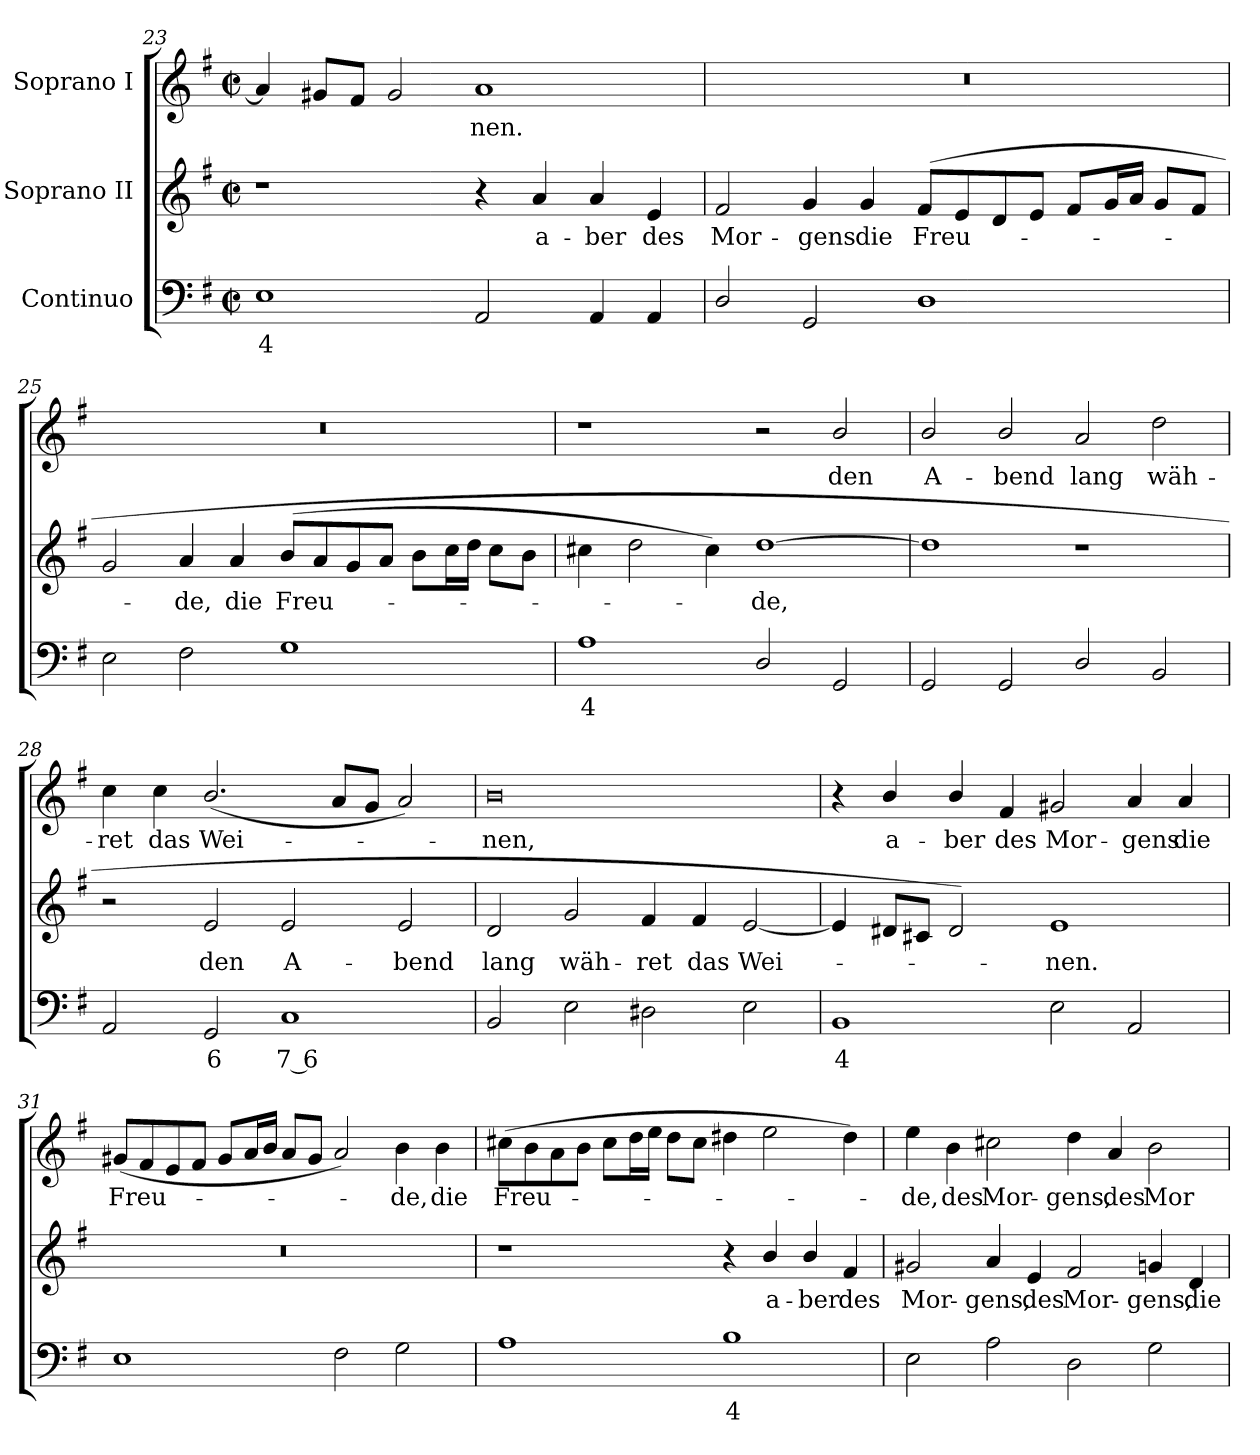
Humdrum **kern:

**kern	**text	**kern	**text	**kern	**text
*part3	*part3	*part2	*part2	*part1	*part1
*staff3	*staff3	*staff2	*staff2	*staff1	*staff1
*I"Continuo	*	*I"Soprano II	*	*I"Soprano I	*
*clefF4	*	*clefG2	*	*clefG2	*
*k[f#]	*	*k[f#]	*	*k[f#]	*
*G:	*	*G:	*	*G:	*
*M4/2	*	*M4/2	*	*M4/2	*
*met(c|)	*	*met(c|)	*	*met(c|)	*
=23	=23	=23	=23	=23	=23
!	!LO:LY:b	!	!	!	!
1E	4	1r	.	4a]	.
.	.	.	.	8g#XL	.
.	.	.	.	8f#J	.
.	.	.	.	2g#	.
!	!	!	!	!	!LO:LY:b
2AA	.	4r	.	1a	nen.
!	!	!	!LO:LY:b	!	!
.	.	4a	a-	.	.
!	!	!	!LO:LY:b	!	!
4AA	.	4a	-ber	.	.
!	!	!	!LO:LY:b	!	!
4AA	.	4e	des	.	.
=24	=24	=24	=24	=24	=24
!	!	!	!LO:LY:b	!	!
2D/	.	2f#	Mor-	0r	.
!	!	!	!LO:LY:b	!	!
2GG	.	4g	-gens	.	.
!	!	!	!LO:LY:b	!	!
.	.	4g	die	.	.
!	!	!	!LO:LY:b	!	!
1D	.	(<8f#L	Freu-	.	.
.	.	8e	.	.	.
.	.	8d	.	.	.
.	.	8eJ	.	.	.
.	.	8f#L	.	.	.
.	.	16gL	.	.	.
.	.	16aJJ	.	.	.
.	.	8gL	.	.	.
.	.	8f#J	.	.	.
!!LO:LB:g=z
=25	=25	=25	=25	=25	=25
2E	.	2g	.	0r	.
!	!	!	!LO:LY:b	!	!
2F#	.	4a	de,	.	.
!	!	!	!LO:LY:b	!	!
.	.	4a	die	.	.
!	!	!	!LO:LY:b	!	!
1G	.	(>8bL	Freu-	.	.
.	.	8a	.	.	.
.	.	8g	.	.	.
.	.	8aJ	.	.	.
.	.	8bL	.	.	.
.	.	16ccL	.	.	.
.	.	16ddJJ	.	.	.
.	.	8ccL	.	.	.
.	.	8bJ	.	.	.
=26	=26	=26	=26	=26	=26
!	!LO:LY:b	!	!	!	!
1A	4	4cc#X	.	1r	.
.	.	2dd	.	.	.
.	.	4cc#)	.	.	.
!	!	!	!LO:LY:b	!	!
2D/	.	[1dd	de,	2r	.
!	!	!	!	!	!LO:LY:b
2GG	.	.	.	2b/	den
=27	=27	=27	=27	=27	=27
!	!	!	!	!	!LO:LY:b
2GG	.	1dd]	.	2b/	A-
!	!	!	!	!	!LO:LY:b
2GG	.	.	.	2b/	-bend
!	!	!	!	!	!LO:LY:b
2D/	.	1r	.	2a	lang
!	!	!	!	!	!LO:LY:b
2BB	.	.	.	2dd	wäh-
=28	=28	=28	=28	=28	=28
!	!	!	!	!	!LO:LY:b
2AA	.	2r	.	4cc	-ret
!	!	!	!	!	!LO:LY:b
.	.	.	.	4cc	das
!	!LO:LY:b	!	!LO:LY:b	!	!LO:LY:b
2GG	6	2e	den	(<2.b/	Wei-
!	!LO:LY:b	!	!LO:LY:b	!	!
1C	7 6	2e	A-	.	.
.	.	.	.	8aL	.
.	.	.	.	8gJ	.
!	!	!	!LO:LY:b	!	!
.	.	2e	-bend	2a)	.
!!LO:LB:g=z
=29	=29	=29	=29	=29	=29
!	!	!	!LO:LY:b	!	!LO:LY:b
2BB	.	2d	lang	0b	nen,
!	!	!	!LO:LY:b	!	!
2E	.	2g	wäh-	.	.
!	!	!	!LO:LY:b	!	!
2D#X	.	4f#	-ret	.	.
!	!	!	!LO:LY:b	!	!
.	.	4f#	das	.	.
!	!	!	!LO:LY:b	!	!
2E	.	[2e	Wei-	.	.
=30	=30	=30	=30	=30	=30
!	!LO:LY:b	!	!	!	!
1BB	4	4e]	.	4r	.
!	!	!	!	!	!LO:LY:b
.	.	8d#XL	.	4b/	a-
.	.	8c#XJ	.	.	.
!	!	!	!	!	!LO:LY:b
.	.	2d#)	.	4b/	-ber
!	!	!	!	!	!LO:LY:b
.	.	.	.	4f#	des
!	!	!	!LO:LY:b	!	!LO:LY:b
2E	.	1e	nen.	2g#X	Mor-
!	!	!	!	!	!LO:LY:b
2AA	.	.	.	4a	-gens
!	!	!	!	!	!LO:LY:b
.	.	.	.	4a	die
=31	=31	=31	=31	=31	=31
!	!	!	!	!	!LO:LY:b
1E	.	0r	.	(<8g#XL	Freu-
.	.	.	.	8f#	.
.	.	.	.	8e	.
.	.	.	.	8f#J	.
.	.	.	.	8g#L	.
.	.	.	.	16aL	.
.	.	.	.	16bJJ	.
.	.	.	.	8aL	.
.	.	.	.	8g#J	.
2F#	.	.	.	2a)	.
!	!	!	!	!	!LO:LY:b
2G	.	.	.	4b	de,
!	!	!	!	!	!LO:LY:b
.	.	.	.	4b	die
!!LO:LB:g=z
=32	=32	=32	=32	=32	=32
!	!	!	!	!	!LO:LY:b
1A	.	1r	.	(>8cc#XL	Freu-
.	.	.	.	8b	.
.	.	.	.	8a	.
.	.	.	.	8bJ	.
.	.	.	.	8cc#L	.
.	.	.	.	16ddL	.
.	.	.	.	16eeJJ	.
.	.	.	.	8ddL	.
.	.	.	.	8cc#J	.
!	!LO:LY:b	!	!	!	!
1B	4	4r	.	4dd#X	.
!	!	!	!LO:LY:b	!	!
.	.	4b/	a-	2ee	.
!	!	!	!LO:LY:b	!	!
.	.	4b/	-ber	.	.
!	!	!	!LO:LY:b	!	!
.	.	4f#	des	4dd#)	.
=33	=33	=33	=33	=33	=33
!	!	!	!LO:LY:b	!	!LO:LY:b
2E	.	2g#X	Mor-	4ee	de,
!	!	!	!	!	!LO:LY:b
.	.	.	.	4b	des
!	!	!	!LO:LY:b	!	!LO:LY:b
2A	.	4a	-gens,	2cc#X	Mor-
!	!	!	!LO:LY:b	!	!
.	.	4e	des	.	.
!	!	!	!LO:LY:b	!	!LO:LY:b
2D	.	2f#	Mor-	4dd	-gens,
!	!	!	!	!	!LO:LY:b
.	.	.	.	4a	des
!	!	!	!LO:LY:b	!	!LO:LY:b
2G	.	4gn	-gens,	2b	Mor-
!	!	!	!LO:LY:b	!	!
.	.	4d	die	.	.
=	=	=	=	=	=
*-	*-	*-	*-	*-	*-
